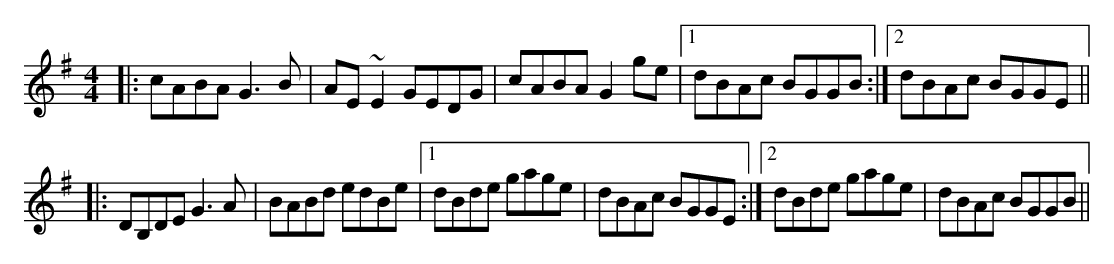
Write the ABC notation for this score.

X:1
M:4/4
K:G
|:cABA G3 B|AE~ E2 GEDG|cABA G2 ge|1 dBAc BGGB:|2 dBAc BGGE||
|:DB,DE G3A|BABd edBe|1 dBde gage|dBAc BGGE:|2 dBde gage|dBAc BGGB||
